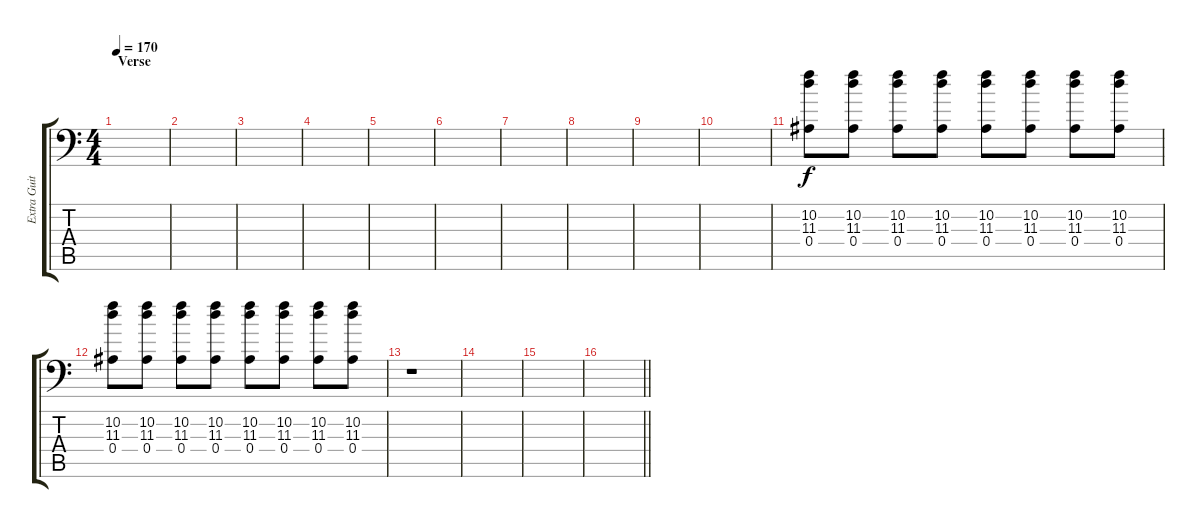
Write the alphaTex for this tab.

\track ("Extra Guitar" "Extra Guit") {instrument distortionguitar}
\staff {score tabs}
\tuning (C4 G3 Eb3 Bb2 F2 Bb1) {hide}
\ts (4 4)
\section ("" "Verse")
\tempo 170
\clef f4
\ks c
|
|
|
|
|
|
|
|
|
|
(10.2 11.3 0.4).8{volume 8 instrument distortionguitar} (10.2 11.3 0.4).8 (10.2 11.3 0.4).8 (10.2 11.3 0.4).8 (10.2 11.3 0.4).8 (10.2 11.3 0.4).8 (10.2 11.3 0.4).8 (10.2 11.3 0.4).8 |
(10.2 11.3 0.4).8{volume 10 instrument distortionguitar} (10.2 11.3 0.4).8 (10.2 11.3 0.4).8 (10.2 11.3 0.4).8 (10.2 11.3 0.4).8 (10.2 11.3 0.4).8 (10.2 11.3 0.4).8 (10.2 11.3 0.4).8 |
r.1 |
|
|
\barLineRight lightlight
